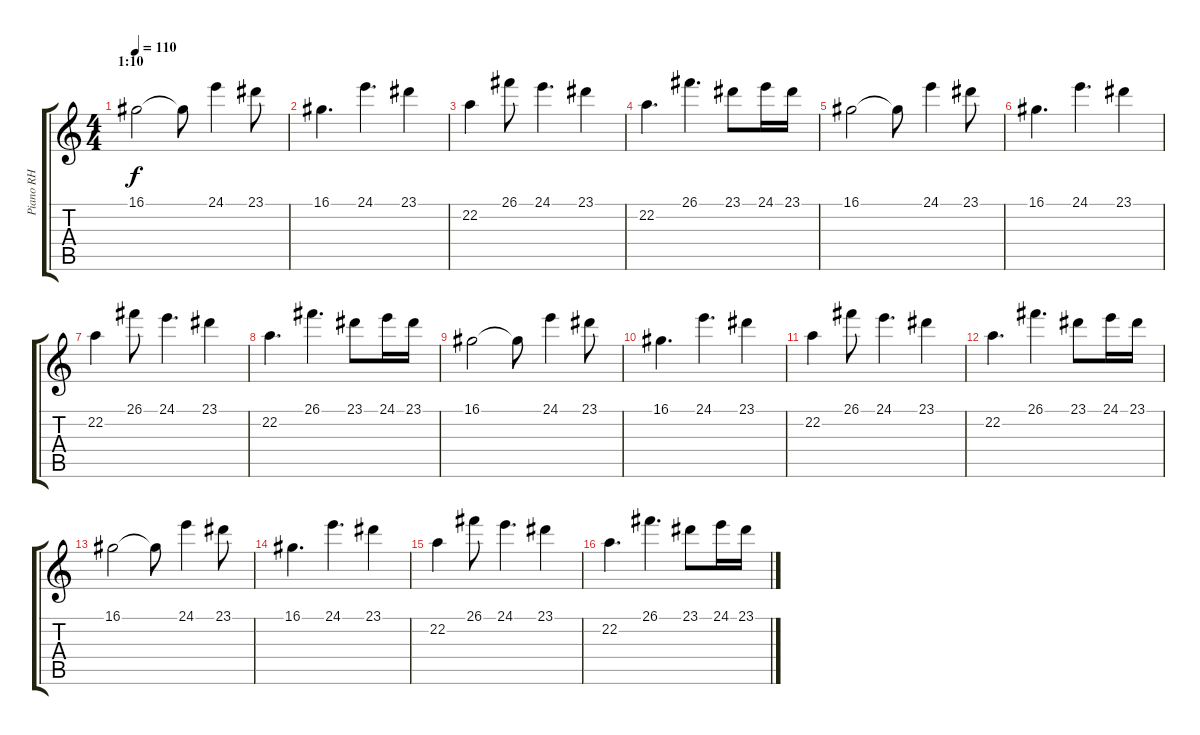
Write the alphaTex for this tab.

\track ("Piano RH" "Piano RH") {instrument acousticgrandpiano}
\staff {score tabs}
\tuning (E4 B3 G3 D3 A2 E2) {hide}
\ts (4 4)
\section ("" "1:10")
\tempo 110
\clef g2
\ks c
16.1.2{dy f} 16.1{t}.8 24.1.4 23.1.8 |
16.1.4{d} 24.1.4{d} 23.1.4 |
22.2.4 26.1.8 24.1.4{d} 23.1.4 |
22.2.4{d} 26.1.4{d} 23.1.8 24.1.16 23.1.16 |
16.1.2 16.1{t}.8 24.1.4 23.1.8 |
16.1.4{d} 24.1.4{d} 23.1.4 |
22.2.4 26.1.8 24.1.4{d} 23.1.4 |
22.2.4{d} 26.1.4{d} 23.1.8 24.1.16 23.1.16 |
16.1.2 16.1{t}.8 24.1.4 23.1.8 |
16.1.4{d} 24.1.4{d} 23.1.4 |
22.2.4 26.1.8 24.1.4{d} 23.1.4 |
22.2.4{d} 26.1.4{d} 23.1.8 24.1.16 23.1.16 |
16.1.2 16.1{t}.8 24.1.4 23.1.8 |
16.1.4{d} 24.1.4{d} 23.1.4 |
22.2.4 26.1.8 24.1.4{d} 23.1.4 |
22.2.4{d} 26.1.4{d} 23.1.8 24.1.16 23.1.16
